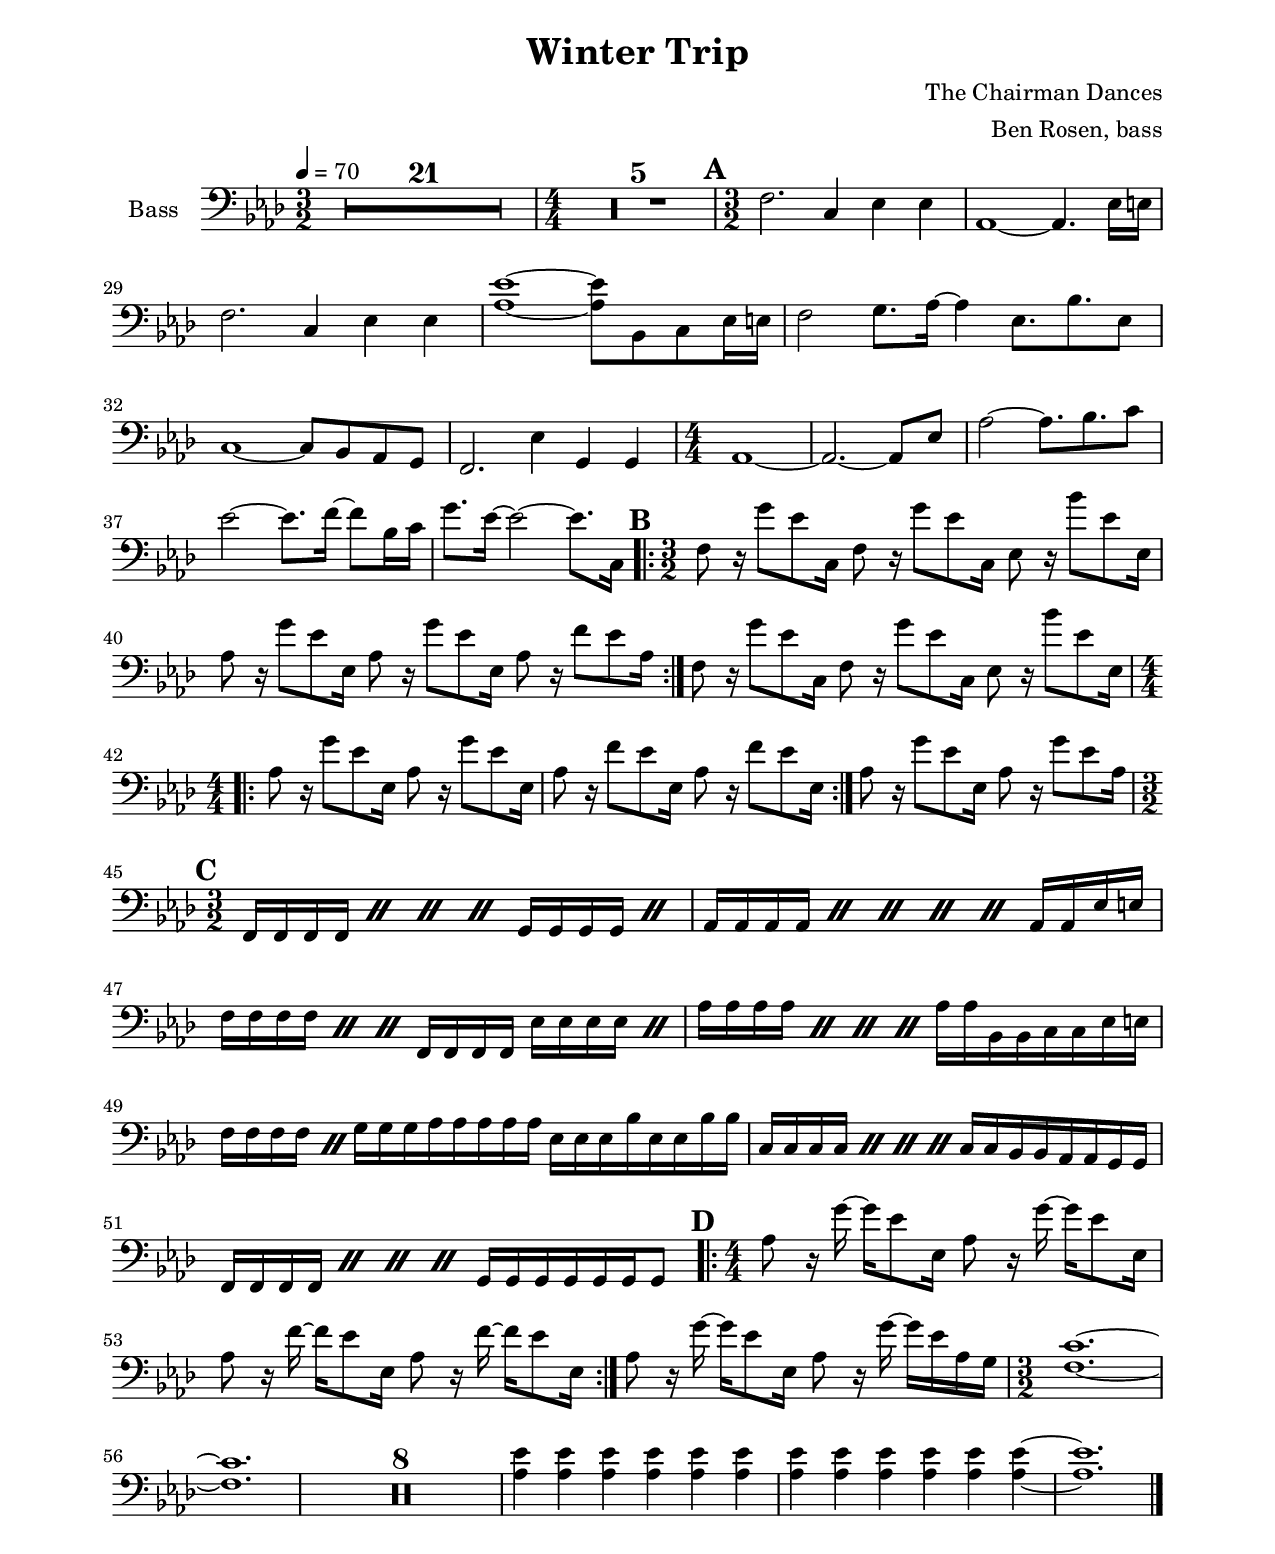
\version "2.24.1"

\include "settings.ily"

\header {
  title = "Winter Trip"
  composer = "The Chairman Dances"
  arranger = "Ben Rosen, bass"
}

music = \relative c {
  \tempo 4 = 70
  \key f \minor
  \time 3/2
  \clef "bass"

  \compressMMRests {
    R1. * 21 |

    \time 4/4

    R1 * 5 |
  }

  \mark \default

  \time 3/2

  f2. c4 ef4 ef4 |
  af,1 ~ af4. ef'16 e |
  f2. c4 ef4 ef4 |
  <af ef'>1 ~ <af ef'>8 bf,8 c8 ef16 e |
  f2 g8. af16 ~ af4 ef8. bf'8. ef,8 |
  c1 ~ c8 bf8 af8 g8 |
  f2. ef'4 g,4 g4 |

  \time 4/4

  af1 ~ |
  af2. ~ af8 ef'8 |
  af2 ~ af8. bf8. c8 |
  ef2 ~ ef8. f16 ~ f8 bf,16 c |
  g'8. ef16 ~ ef2 ~ ef8. c,16 |

  \time 3/2

  \mark \default

  \repeat volta 2 {
    f8 r16 g'8 ef8 c,16 f8 r16 g'8  ef8 c,16 ef8 r16 bf''8 ef,8 ef,16 |
    af8 r16 g'8 ef8 ef,16 af8 r16 g'8 ef8 ef,16 af8 r16 f'8 ef af,16 |
  }

  f8 r16 g'8 ef8 c,16 f8 r16 g'8 ef8 c,16 ef8 r16 bf''8 ef,8 ef,16 |

  \repeat volta 2 {
    \time 4/4
    af8 r16 g'8 ef8 ef,16 af8 r16 g'8 ef8 ef,16 |
    af8 r16 f'8 ef8 ef,16 af8 r16 f'8 ef8 ef,16 |
  }

  af8 r16 g'8 ef8 ef,16 af8 r16 g'8 ef af,16 |

  \mark \default

  \time 3/2

  \repeat percent 4 {
    \repeat unfold 4 { f,16 }
  }

  \repeat percent 2 {
    \repeat unfold 4 { g }
  } |

  \repeat percent 5 {
    \repeat unfold 4 { af16 }
  }

  af af ef' e |

  \repeat percent 3 {
    \repeat unfold 4 { f16 }
  }

  f, f f f

  \repeat percent 2 {
    \repeat unfold 4 { ef' }
  } |

  \repeat percent 4 {
    \repeat unfold 4 { af16 }
  }

  af af bf, bf c c ef e |
  \repeat percent 2 {
    \repeat unfold 4 { f16 }
  }

  g g g af af af af af ef ef ef bf' ef, ef bf' bf |

  \repeat percent 4 {
    \repeat unfold 4 { c,16 }
  }

  c c bf bf af af g g |

  \repeat percent 4 {
    \repeat unfold 4 { f16 }
  }

  g g g g g g g8 |

  \mark \default

  \repeat volta 2 {
    \time 4/4
    af'8 r16 g'16 ~ g16 ef8 ef,16 af8 r16 g'16 ~ g16 ef8 ef,16 |
    af8 r16 f'16 ~ f16 ef8 ef,16 af8 r16 f'16 ~ f16 ef8 ef,16
  }

  af8 r16 g'16 ~ g16 ef8 ef,16 af8 r16 g'16 ~ g16 ef16 af,16 g16 |

  \time 3/2

  <f c'>1. ~ <f c'> |

  \compressMMRests {
    R1. * 8 |
  }

  \repeat unfold 6 {
    <af ef'>4
  } |

  \repeat unfold 5 {
    <af ef'>4
  }

  <af ef'>4 ~ |
  <af ef'>1. |

  \bar "|."
}

\score {
  \new Staff \with {
    instrumentName = "Bass"
  } {
    \numericTimeSignature
    \music
  }
}
